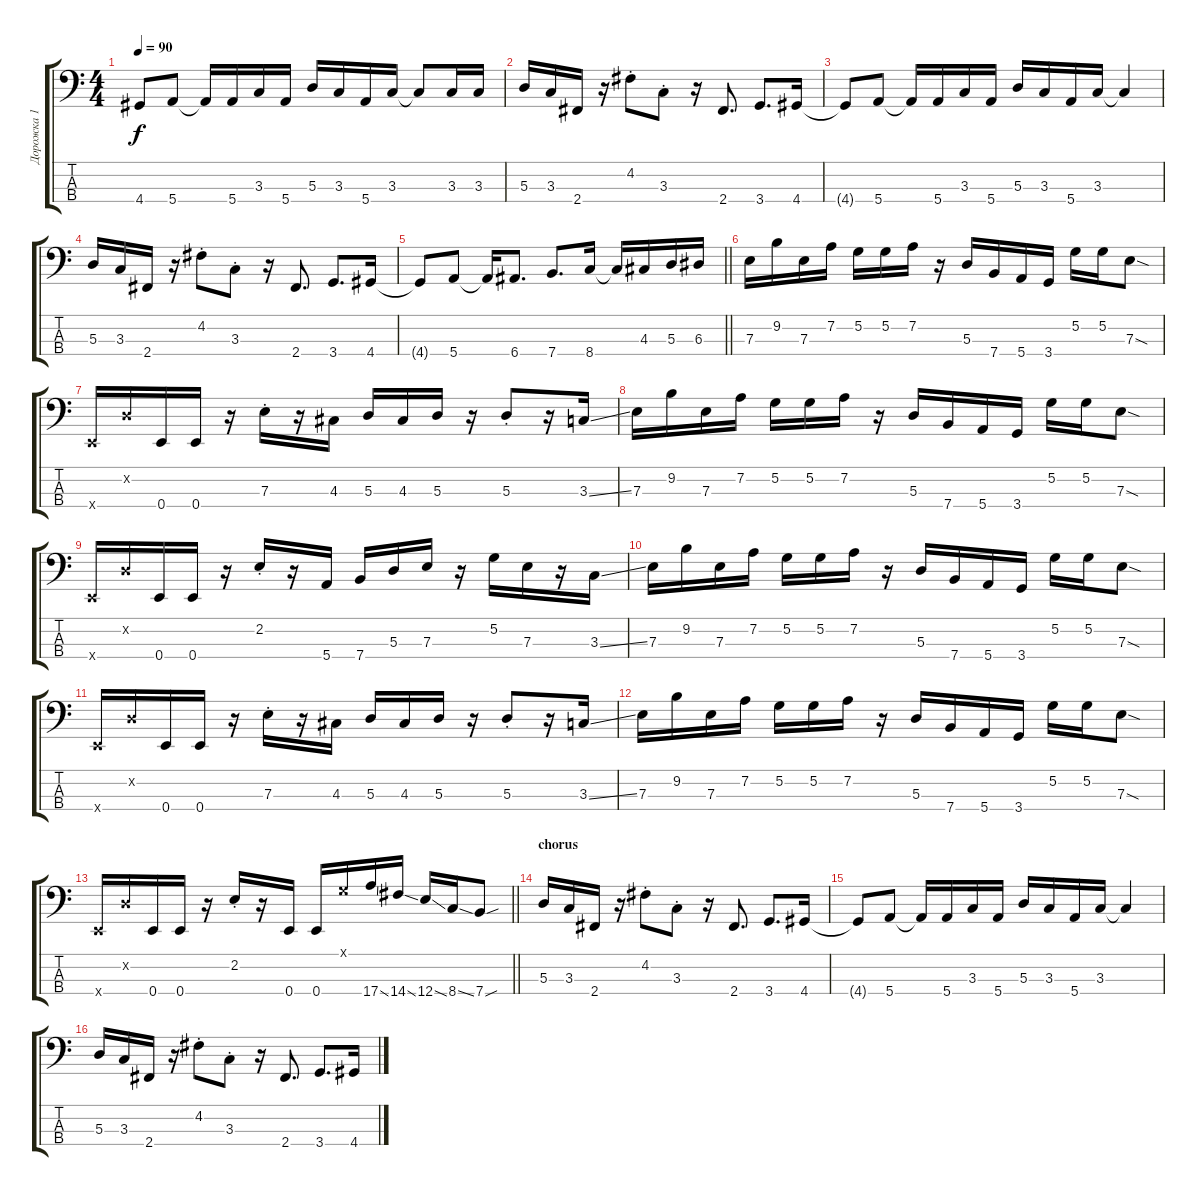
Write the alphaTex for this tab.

\track ("Дорожка 1" "Дорожка 1") {instrument slapbass2}
\staff {score tabs}
\tuning (G2 D2 A1 E1) {hide}
\ts (4 4)
\tempo 90
\clef f4
\ks c
4.4{t}.8{dy f} 5.4.8 5.4{t}.16 5.4.16 3.3.16 5.4.16 5.3.16 3.3.16 5.4.16 3.3.16 3.3{t}.8 3.3.16 3.3.16 |
5.3.16 3.3.16 2.4.16 r.16 4.2{st}.8 3.3{st}.8 r.16 2.4.8{d} 3.4.8{d} 4.4.16 |
4.4{t}.8 5.4.8 5.4{t}.16 5.4.16 3.3.16 5.4.16 5.3.16 3.3.16 5.4.16 3.3.16 3.3{t}.4 |
5.3.16 3.3.16 2.4.16 r.16 4.2{st}.8 3.3{st}.8 r.16 2.4.8{d} 3.4.8{d} 4.4.16 |
\barLineRight lightlight
4.4{t}.8 5.4.8 5.4{t}.16 6.4.8{d} 7.4.8{d} 8.4.16 8.4{t}.16 4.3.16 5.3.16 6.3.16 |
\section ("" "")
7.3.16 9.2.16 7.3.16 7.2.16 5.2.16 5.2.16 7.2.16 r.16 5.3.16 7.4.16 5.4.16 3.4.16 5.2.16 5.2.16 7.3{sod}.8 |
0.4{x}.16 0.2{x}.16 0.4.16 0.4.16 r.16 7.3{st}.16 r.16 4.3.16 5.3.16 4.3.16 5.3.16 r.16 5.3{st}.8 r.16 3.3{ss}.16 |
7.3.16 9.2.16 7.3.16 7.2.16 5.2.16 5.2.16 7.2.16 r.16 5.3.16 7.4.16 5.4.16 3.4.16 5.2.16 5.2.16 7.3{sod}.8 |
0.4{x}.16 0.2{x}.16 0.4.16 0.4.16 r.16 2.2{st}.16 r.16 5.4.16 7.4.16 5.3.16 7.3.16 r.16 5.2.16 7.3.16 r.16 3.3{ss}.16 |
7.3.16 9.2.16 7.3.16 7.2.16 5.2.16 5.2.16 7.2.16 r.16 5.3.16 7.4.16 5.4.16 3.4.16 5.2.16 5.2.16 7.3{sod}.8 |
0.4{x}.16 0.2{x}.16 0.4.16 0.4.16 r.16 7.3{st}.16 r.16 4.3.16 5.3.16 4.3.16 5.3.16 r.16 5.3{st}.8 r.16 3.3{ss}.16 |
7.3.16 9.2.16 7.3.16 7.2.16 5.2.16 5.2.16 7.2.16 r.16 5.3.16 7.4.16 5.4.16 3.4.16 5.2.16 5.2.16 7.3{sod}.8 |
\barLineRight lightlight
0.4{x}.16 0.2{x}.16 0.4.16 0.4.16 r.16 2.2{st}.16 r.16 0.4.16 0.4.16 0.1{x}.16 17.4{ss}.16 14.4{ss}.16 12.4{ss}.16 8.4{ss}.16 7.4{sou}.8 |
\section ("" "chorus")
5.3.16 3.3.16 2.4.16 r.16 4.2{st}.8 3.3{st}.8 r.16 2.4.8{d} 3.4.8{d} 4.4.16 |
4.4{t}.8 5.4.8 5.4{t}.16 5.4.16 3.3.16 5.4.16 5.3.16 3.3.16 5.4.16 3.3.16 3.3{t}.4 |
5.3.16 3.3.16 2.4.16 r.16 4.2{st}.8 3.3{st}.8 r.16 2.4.8{d} 3.4.8{d} 4.4.16
